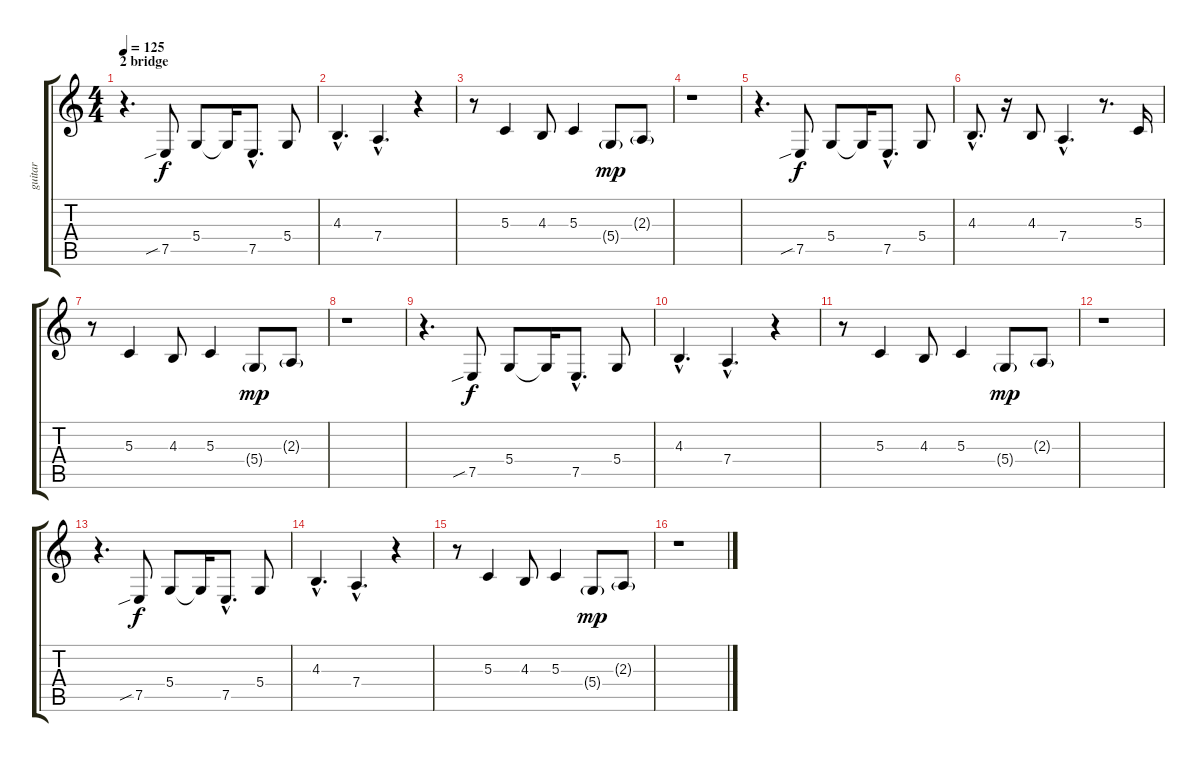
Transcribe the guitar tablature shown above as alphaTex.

\track ("guitar" "guitar") {instrument lead5charang}
\staff {score tabs}
\tuning (E4 B3 G3 D3 A2 E2) {hide}
\ts (4 4)
\section ("" "2 bridge")
\tempo 125
\clef g2
\ks c
r.4{d dy f instrument fx5brightness} 7.5{sib}.8 5.4.8 5.4{t}.16 7.5{hac}.8{d} 5.4.8 |
4.3{hac}.4{d} 7.4{hac}.4{d} r.4 |
r.8 5.3.4 4.3.8 5.3.4 5.4{g}.8{dy mp} 2.3{g}.8 |
r.1 |
r.4{d} 7.5{sib}.8{dy f} 5.4.8 5.4{t}.16 7.5{hac}.8{d} 5.4.8 |
4.3{hac}.8{d} r.16 4.3.8 7.4{hac}.4{d} r.8{d} 5.3.16 |
r.8 5.3.4 4.3.8 5.3.4 5.4{g}.8{dy mp} 2.3{g}.8 |
r.1 |
r.4{d} 7.5{sib}.8{dy f} 5.4.8 5.4{t}.16 7.5{hac}.8{d} 5.4.8 |
4.3{hac}.4{d} 7.4{hac}.4{d} r.4 |
r.8 5.3.4 4.3.8 5.3.4 5.4{g}.8{dy mp} 2.3{g}.8 |
r.1 |
r.4{d} 7.5{sib}.8{dy f} 5.4.8 5.4{t}.16 7.5{hac}.8{d} 5.4.8 |
4.3{hac}.4{d} 7.4{hac}.4{d} r.4 |
r.8 5.3.4 4.3.8 5.3.4 5.4{g}.8{dy mp} 2.3{g}.8 |
r.1
